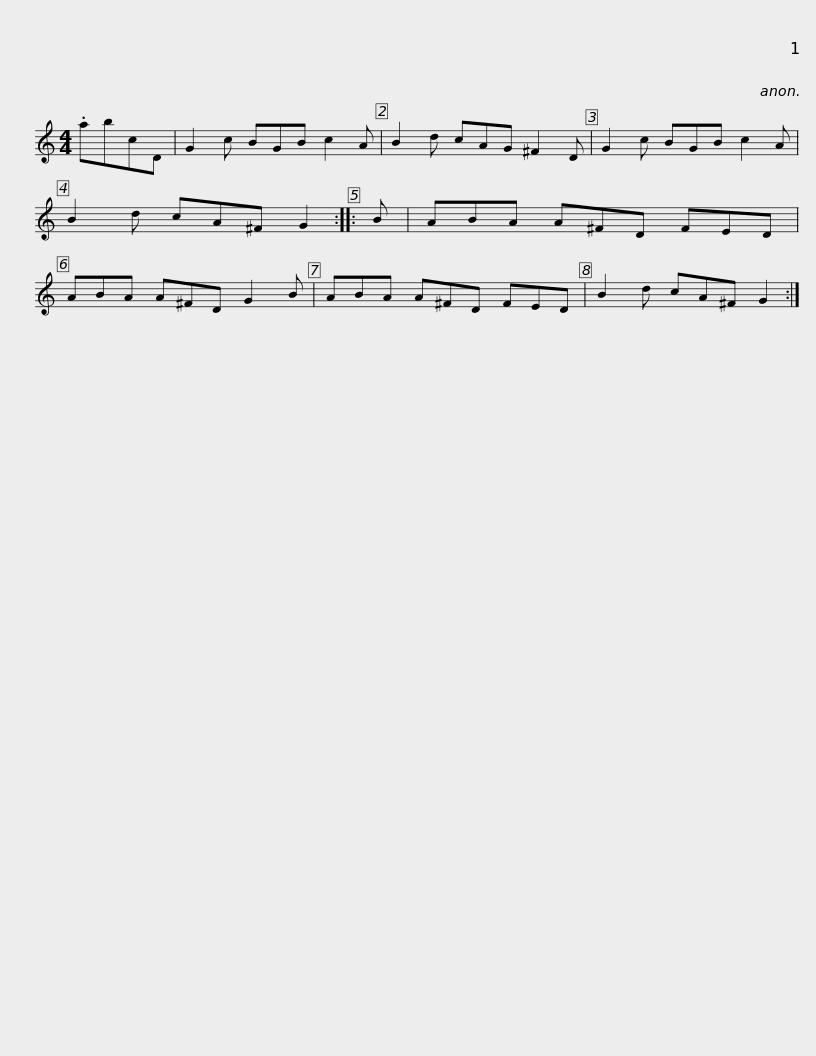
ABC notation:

X:1
L:1/8
M:4/4
I:linebreak $
K:C
V:1 treble
V:1
 .abcD | G2 c BGB c2 A | B2 d cAG ^F2 D | G2 c BGB c2 A | B2 d cA^F G2 :: %5
 B | ABA A^FD FED |$ ABA A^FD G2 B | ABA A^FD FED | B2 d cA^F G2 :| %10
